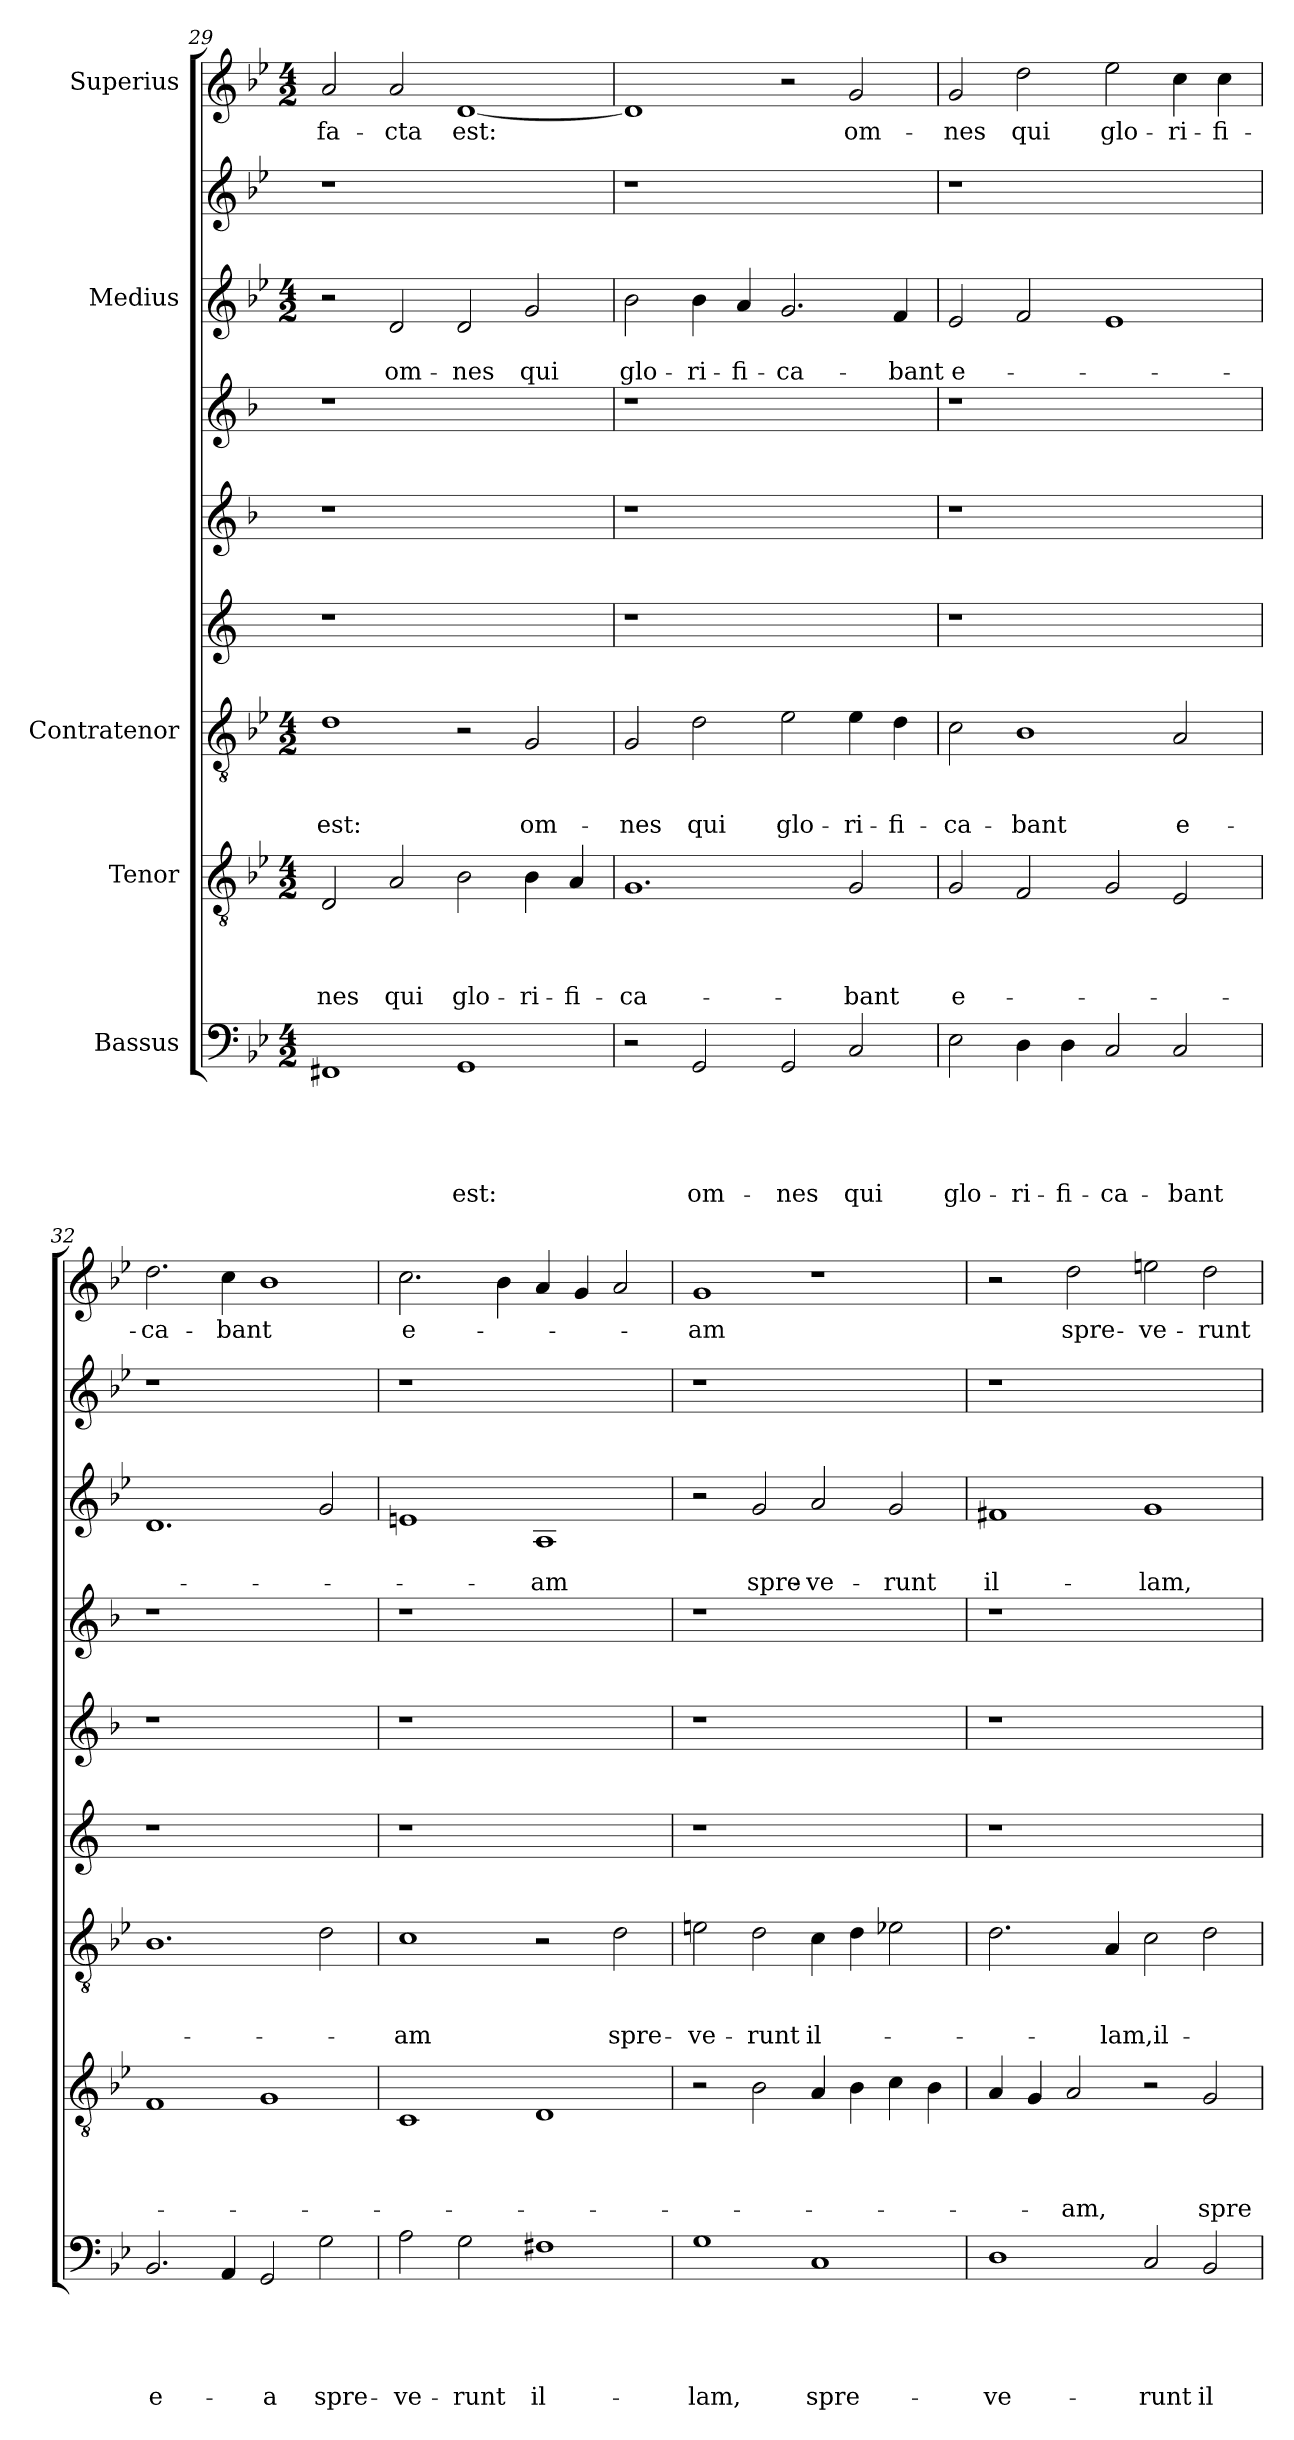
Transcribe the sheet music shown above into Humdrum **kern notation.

**kern	**text	**text	**text	**text	**text	**kern	**text	**text	**text	**text	**kern	**text	**text	**text	**kern	**kern	**kern	**kern	**text	**text	**kern	**kern	**text
*part9	*part9	*part9	*part9	*part9	*part9	*part8	*part8	*part8	*part8	*part8	*part7	*part7	*part7	*part7	*part6	*part5	*part4	*part3	*part3	*part3	*part2	*part1	*part1
*staff9	*staff9	*staff9	*staff9	*staff9	*staff9	*staff8	*staff8	*staff8	*staff8	*staff8	*staff7	*staff7	*staff7	*staff7	*staff6	*staff5	*staff4	*staff3	*staff3	*staff3	*staff2	*staff1	*staff1
*I"Bassus	*	*	*	*	*	*I"Tenor	*	*	*	*	*I"Contratenor	*	*	*	*	*	*	*I"Medius	*	*	*	*I"Superius	*
*clefF4	*	*	*	*	*	*clefGv2	*	*	*	*	*clefGv2	*	*	*	*clefG2	*clefG2	*clefG2	*clefG2	*	*	*clefG2	*clefG2	*
*	*	*	*	*	*	*	*	*	*	*	*	*	*	*	*ITrd1c2	*ITrd-3c-5	*ITrd-3c-5	*	*	*	*	*	*
*k[b-e-]	*	*	*	*	*	*k[b-e-]	*	*	*	*	*k[b-e-]	*	*	*	*k[b-e-]	*k[b-e-]	*k[b-e-]	*k[b-e-]	*	*	*k[b-e-]	*k[b-e-]	*
*B-:	*	*	*	*	*	*B-:	*	*	*	*	*B-:	*	*	*	*B-:	*B-:	*B-:	*B-:	*	*	*B-:	*B-:	*
*M4/2	*	*	*	*	*	*M4/2	*	*	*	*	*M4/2	*	*	*	*	*	*	*M4/2	*	*	*	*M4/2	*
=29	=29	=29	=29	=29	=29	=29	=29	=29	=29	=29	=29	=29	=29	=29	=29	=29	=29	=29	=29	=29	=29	=29	=29
!	!	!	!	!	!	!	!	!	!	!LO:LY:b	!	!	!	!LO:LY:b	!	!	!	!	!	!	!	!	!LO:LY:b
1FF#X	.	.	.	.	.	2D/	.	.	.	-nes	1d	.	.	est:	1r	1r	1r	2r	.	.	1r	2a/	fa-
!	!	!	!	!	!	!	!	!	!	!LO:LY:b	!	!	!	!	!	!	!	!	!	!LO:LY:b	!	!	!LO:LY:b
.	.	.	.	.	.	2A/	.	.	.	qui	.	.	.	.	.	.	.	2d/	.	om-	.	2a/	-cta
!	!	!	!	!	!LO:LY:b	!	!	!	!	!LO:LY:b	!	!	!	!	!	!	!	!	!	!LO:LY:b	!	!	!LO:LY:b
1GG	.	.	.	.	est:	2B-\	.	.	.	glo-	2r	.	.	.	1ryy	1ryy	1ryy	2d/	.	-nes	1ryy	[<1d	est:
!	!	!	!	!	!	!	!	!	!	!LO:LY:b	!	!	!	!LO:LY:b	!	!	!	!	!	!LO:LY:b	!	!	!
.	.	.	.	.	.	4B-\	.	.	.	-ri-	2G/	.	.	om-	.	.	.	2g/	.	qui	.	.	.
!	!	!	!	!	!	!	!	!	!	!LO:LY:b	!	!	!	!	!	!	!	!	!	!	!	!	!
.	.	.	.	.	.	4A/	.	.	.	-fi-	.	.	.	.	.	.	.	.	.	.	.	.	.
!!LO:LB:g=z
=30	=30	=30	=30	=30	=30	=30	=30	=30	=30	=30	=30	=30	=30	=30	=30	=30	=30	=30	=30	=30	=30	=30	=30
!	!	!	!	!	!	!	!	!	!	!LO:LY:b	!	!	!	!LO:LY:b	!	!	!	!	!	!LO:LY:b	!	!	!
2r	.	.	.	.	.	1.G	.	.	.	-ca-	2G/	.	.	-nes	1r	1r	1r	2b-\	.	glo-	1r	1d]	.
!	!	!	!	!	!LO:LY:b	!	!	!	!	!	!	!	!	!LO:LY:b	!	!	!	!	!	!LO:LY:b	!	!	!
2GG/	.	.	.	.	om-	.	.	.	.	.	2d\	.	.	qui	.	.	.	4b-\	.	-ri-	.	.	.
!	!	!	!	!	!	!	!	!	!	!	!	!	!	!	!	!	!	!	!	!LO:LY:b	!	!	!
.	.	.	.	.	.	.	.	.	.	.	.	.	.	.	.	.	.	4a/	.	-fi-	.	.	.
!	!	!	!	!	!LO:LY:b	!	!	!	!	!	!	!	!	!LO:LY:b	!	!	!	!	!	!LO:LY:b	!	!	!
2GG/	.	.	.	.	-nes	.	.	.	.	.	2e-\	.	.	glo-	1ryy	1ryy	1ryy	2.g/	.	-ca-	1ryy	2r	.
!	!	!	!	!	!LO:LY:b	!	!	!	!	!LO:LY:b	!	!	!	!LO:LY:b	!	!	!	!	!	!	!	!	!LO:LY:b
2C/	.	.	.	.	qui	2G/	.	.	.	-bant	4e-\	.	.	-ri-	.	.	.	.	.	.	.	2g/	om-
!	!	!	!	!	!	!	!	!	!	!	!	!	!	!LO:LY:b	!	!	!	!	!	!LO:LY:b	!	!	!
.	.	.	.	.	.	.	.	.	.	.	4d\	.	.	-fi-	.	.	.	4f/	.	-bant	.	.	.
=31	=31	=31	=31	=31	=31	=31	=31	=31	=31	=31	=31	=31	=31	=31	=31	=31	=31	=31	=31	=31	=31	=31	=31
!	!	!	!	!	!LO:LY:b	!	!	!	!	!LO:LY:b:rj	!	!	!	!LO:LY:b	!	!	!	!	!	!LO:LY:b:rj	!	!	!LO:LY:b
2E-\	.	.	.	.	glo-	2G/	.	.	.	e-	2c\	.	.	-ca-	1r	1r	1r	2e-/	.	e-	1r	2g/	-nes
!	!	!	!	!	!LO:LY:b	!	!	!	!	!	!	!	!	!LO:LY:b	!	!	!	!	!	!	!	!	!LO:LY:b
4D\	.	.	.	.	-ri-	2F/	.	.	.	.	1B-	.	.	-bant	.	.	.	2f/	.	.	.	2dd\	qui
!	!	!	!	!	!LO:LY:b	!	!	!	!	!	!	!	!	!	!	!	!	!	!	!	!	!	!
4D\	.	.	.	.	-fi-	.	.	.	.	.	.	.	.	.	.	.	.	.	.	.	.	.	.
!	!	!	!	!	!LO:LY:b	!	!	!	!	!	!	!	!	!	!	!	!	!	!	!	!	!	!LO:LY:b
2C/	.	.	.	.	-ca-	2G/	.	.	.	.	.	.	.	.	1ryy	1ryy	1ryy	1e-	.	.	1ryy	2ee-\	glo-
!	!	!	!	!	!LO:LY:b	!	!	!	!	!	!	!	!	!LO:LY:b:rj	!	!	!	!	!	!	!	!	!LO:LY:b
2C/	.	.	.	.	-bant	2E-/	.	.	.	.	2A/	.	.	e-	.	.	.	.	.	.	.	4cc\	-ri-
!	!	!	!	!	!	!	!	!	!	!	!	!	!	!	!	!	!	!	!	!	!	!	!LO:LY:b
.	.	.	.	.	.	.	.	.	.	.	.	.	.	.	.	.	.	.	.	.	.	4cc\	-fi-
=32	=32	=32	=32	=32	=32	=32	=32	=32	=32	=32	=32	=32	=32	=32	=32	=32	=32	=32	=32	=32	=32	=32	=32
!	!	!	!	!	!LO:LY:b:rj	!	!	!	!	!	!	!	!	!	!	!	!	!	!	!	!	!	!LO:LY:b
2.BB-/	.	.	.	.	e-	1F	.	.	.	.	1.B-	.	.	.	1r	1r	1r	1.d	.	.	1r	2.dd\	-ca-
!	!	!	!	!	!	!	!	!	!	!	!	!	!	!	!	!	!	!	!	!	!	!	!LO:LY:b
4AA/	.	.	.	.	.	.	.	.	.	.	.	.	.	.	.	.	.	.	.	.	.	4cc\	-bant
!	!	!	!	!	!LO:LY:b	!	!	!	!	!	!	!	!	!	!	!	!	!	!	!	!	!	!
2GG/	.	.	.	.	-a	1G	.	.	.	.	.	.	.	.	1ryy	1ryy	1ryy	.	.	.	1ryy	1b-	.
!	!	!	!	!	!LO:LY:b	!	!	!	!	!	!	!	!	!	!	!	!	!	!	!	!	!	!
2G\	.	.	.	.	spre-	.	.	.	.	.	2d\	.	.	.	.	.	.	2g/	.	.	.	.	.
=33	=33	=33	=33	=33	=33	=33	=33	=33	=33	=33	=33	=33	=33	=33	=33	=33	=33	=33	=33	=33	=33	=33	=33
!	!	!	!	!	!LO:LY:b	!	!	!	!	!	!	!	!	!LO:LY:b	!	!	!	!	!	!	!	!	!LO:LY:b:rj
2A\	.	.	.	.	-ve-	1C	.	.	.	.	1c	.	.	-am	1r	1r	1r	1en	.	.	1r	2.cc\	e-
!	!	!	!	!	!LO:LY:b	!	!	!	!	!	!	!	!	!	!	!	!	!	!	!	!	!	!
2G\	.	.	.	.	-runt	.	.	.	.	.	.	.	.	.	.	.	.	.	.	.	.	.	.
.	.	.	.	.	.	.	.	.	.	.	.	.	.	.	.	.	.	.	.	.	.	4b-\	.
!	!	!	!	!	!LO:LY:b	!	!	!	!	!	!	!	!	!	!	!	!	!	!	!LO:LY:b	!	!	!
1F#X	.	.	.	.	il-	1D	.	.	.	.	2r	.	.	.	1ryy	1ryy	1ryy	1A	.	-am	1ryy	4a/	.
.	.	.	.	.	.	.	.	.	.	.	.	.	.	.	.	.	.	.	.	.	.	4g/	.
!	!	!	!	!	!	!	!	!	!	!	!	!	!	!LO:LY:b	!	!	!	!	!	!	!	!	!
.	.	.	.	.	.	.	.	.	.	.	2d\	.	.	spre-	.	.	.	.	.	.	.	2a/	.
=34	=34	=34	=34	=34	=34	=34	=34	=34	=34	=34	=34	=34	=34	=34	=34	=34	=34	=34	=34	=34	=34	=34	=34
!	!	!	!	!	!LO:LY:b	!	!	!	!	!	!	!	!	!LO:LY:b	!	!	!	!	!	!	!	!	!LO:LY:b
1G	.	.	.	.	-lam,	2r	.	.	.	.	2en\	.	.	-ve-	1r	1r	1r	2r	.	.	1r	1g	-am
!	!	!	!	!	!	!	!	!	!	!	!	!	!	!LO:LY:b	!	!	!	!	!	!LO:LY:b	!	!	!
.	.	.	.	.	.	2B-\	.	.	.	.	2d\	.	.	-runt	.	.	.	2g/	.	spre-	.	.	.
!	!	!	!	!	!LO:LY:b	!	!	!	!	!	!	!	!	!LO:LY:b	!	!	!	!	!	!LO:LY:b	!	!	!
1C	.	.	.	.	spre-	4A/	.	.	.	.	4c\	.	.	il-	1ryy	1ryy	1ryy	2a/	.	-ve-	1ryy	1r	.
.	.	.	.	.	.	4B-\	.	.	.	.	4d\	.	.	.	.	.	.	.	.	.	.	.	.
!	!	!	!	!	!	!	!	!	!	!	!	!	!	!	!	!	!	!	!	!LO:LY:b	!	!	!
.	.	.	.	.	.	4c\	.	.	.	.	2e-X\	.	.	.	.	.	.	2g/	.	-runt	.	.	.
.	.	.	.	.	.	4B-\	.	.	.	.	.	.	.	.	.	.	.	.	.	.	.	.	.
=35	=35	=35	=35	=35	=35	=35	=35	=35	=35	=35	=35	=35	=35	=35	=35	=35	=35	=35	=35	=35	=35	=35	=35
!	!	!	!	!	!LO:LY:b	!	!	!	!	!	!	!	!	!	!	!	!	!	!	!LO:LY:b	!	!	!
1D	.	.	.	.	-ve-	4A/	.	.	.	.	2.d\	.	.	.	1r	1r	1r	1f#X	.	il-	1r	2r	.
.	.	.	.	.	.	4G/	.	.	.	.	.	.	.	.	.	.	.	.	.	.	.	.	.
!	!	!	!	!	!	!	!	!	!	!LO:LY:b	!	!	!	!	!	!	!	!	!	!	!	!	!LO:LY:b
.	.	.	.	.	.	2A/	.	.	.	-am,	.	.	.	.	.	.	.	.	.	.	.	2dd\	spre-
!	!	!	!	!	!	!	!	!	!	!	!	!	!	!LO:LY:b	!	!	!	!	!	!	!	!	!
.	.	.	.	.	.	.	.	.	.	.	4A/	.	.	-lam,il-	.	.	.	.	.	.	.	.	.
!	!	!	!	!	!LO:LY:b	!	!	!	!	!	!	!	!	!	!	!	!	!	!	!LO:LY:b	!	!	!LO:LY:b
2C/	.	.	.	.	-runt	2r	.	.	.	.	2c\	.	.	.	1ryy	1ryy	1ryy	1g	.	-lam,	1ryy	2een\	-ve-
!	!	!	!	!	!LO:LY:b	!	!	!	!	!LO:LY:b	!	!	!	!	!	!	!	!	!	!	!	!	!LO:LY:b
2BB-/	.	.	.	.	il-	2G/	.	.	.	spre-	2d\	.	.	.	.	.	.	.	.	.	.	2dd\	-runt
=	=	=	=	=	=	=	=	=	=	=	=	=	=	=	=	=	=	=	=	=	=	=	=
*-	*-	*-	*-	*-	*-	*-	*-	*-	*-	*-	*-	*-	*-	*-	*-	*-	*-	*-	*-	*-	*-	*-	*-
